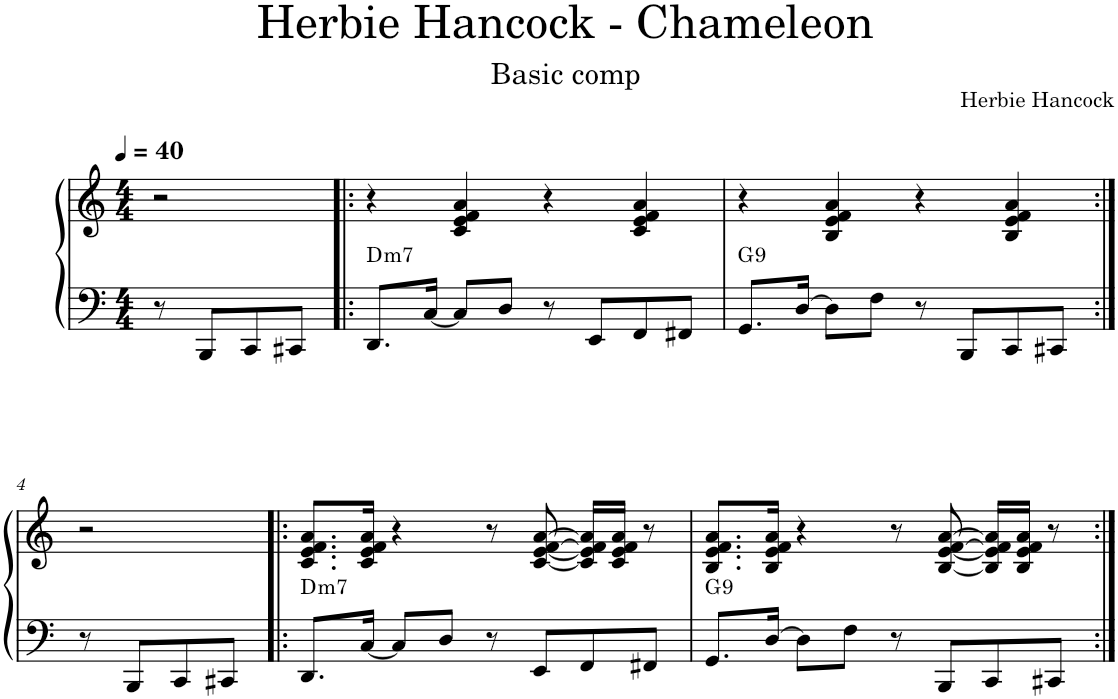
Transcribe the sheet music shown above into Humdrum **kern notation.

**kern	**kern	**harte
*part1	*part1	*part1
*staff2	*staff1	*
*I"Piano	*	*
*I'Pno.	*	*
*clefF4	*clefG2	*
*k[]	*k[]	*
*M4/4	*M4/4	*
*MM40	*MM40	*
=1	=1	=1
8r	2r	.
8BBB/L	.	.
8CC/	.	.
8CC#X/J	.	.
=2!|:	=2!|:	=2!|:
!	!	!LO:H:kt=m7
8.DD/L	4r	D:min7
[16C/Jk	.	.
8C/L]	4c/ 4e/ 4f/ 4a/	.
8D/J	.	.
8r	4r	.
8EE/L	.	.
8FF/	4c/ 4e/ 4f/ 4a/	.
8FF#X/J	.	.
=3	=3	=3
!	!	!LO:H:kt=9
8.GG/L	4r	G:9
[16D/Jk	.	.
8D\L]	4B/ 4e/ 4f/ 4a/	.
8F\J	.	.
8r	4r	.
8BBB/L	.	.
8CC/	4B/ 4e/ 4f/ 4a/	.
8CC#X/J	.	.
!!LO:LB:g=z
=4:|!	=4:|!	=4:|!
8r	2r	.
8BBB/L	.	.
8CC/	.	.
8CC#X/J	.	.
=5!|:	=5!|:	=5!|:
!	!	!LO:H:kt=m7
8.DD/L	8.c/ 8.e/ 8.f/ 8.a/L	D:min7
[16C/Jk	16c/ 16e/ 16f/ 16a/Jk	.
8C/L]	4r	.
8D/J	.	.
8r	8r	.
8EE/L	[8c/ [8e/ [8f/ [8a/	.
8FF/	16c/] 16e/] 16f/] 16a/]LL	.
.	16c/ 16e/ 16f/ 16a/JJ	.
8FF#X/J	8r	.
=6	=6	=6
!	!	!LO:H:kt=9
8.GG/L	8.B/ 8.e/ 8.f/ 8.a/L	G:9
[16D/Jk	16B/ 16e/ 16f/ 16a/Jk	.
8D\L]	4r	.
8F\J	.	.
8r	8r	.
8BBB/L	[8B/ [8e/ [8f/ [8a/	.
8CC/	16B/] 16e/] 16f/] 16a/]LL	.
.	16B/ 16e/ 16f/ 16a/JJ	.
8CC#X/J	8r	.
=:|!	=:|!	=:|!
*-	*-	*-
